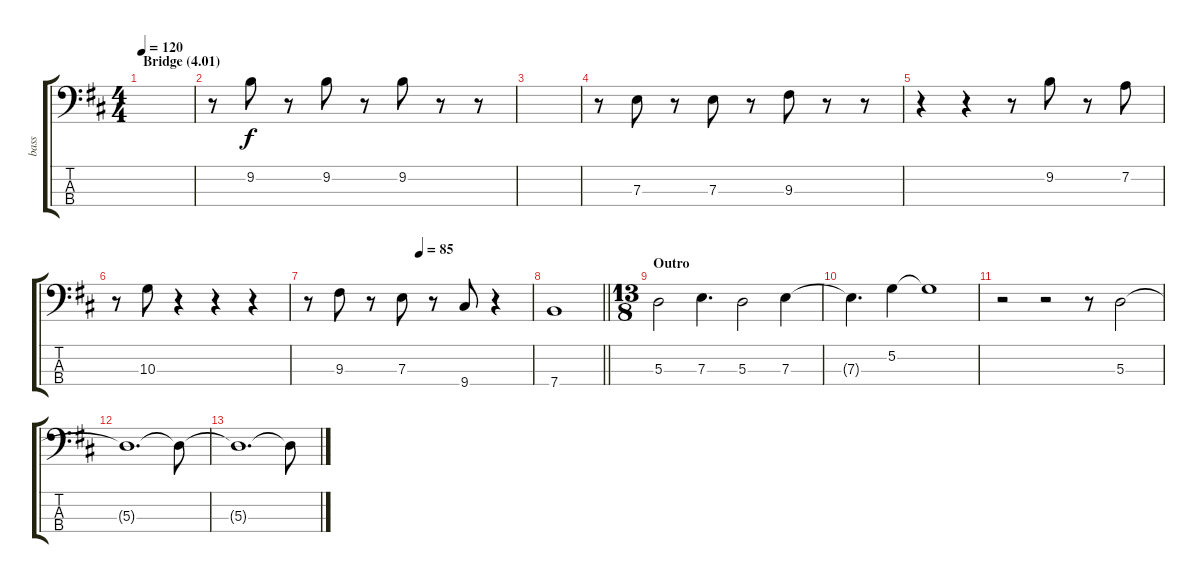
\track ("bass" "bass") {instrument electricbassfinger}
\staff {score tabs}
\tuning (G2 D2 A1 E1) {hide}
\ts (4 4)
\section ("" "Bridge (4.01)")
\tempo 120
\clef f4
\ks d
|
r.8 9.2.8 r.8 9.2.8 r.8 9.2.8 r.8 r.8 |
|
r.8 7.3.8 r.8 7.3.8 r.8 9.3.8 r.8 r.8 |
r.4 r.4 r.8 9.2.8 r.8 7.2.8 |
r.8 10.3.8 r.4 r.4 r.4 |
\tempo (85 0.5)
r.8 9.3.8 r.8 7.3.8 r.8 9.4.8 r.4 |
\barLineRight lightlight
7.4.1 |
\ts (13 8)
\section ("" "Outro")
5.3.2 7.3.4{d} 5.3.2 7.3.4 |
7.3{t}.4{d} 5.2.4 5.2{t}.1 |
r.2 r.2 r.8 5.3.2 |
5.3{t}.1{d} 5.3{t}.8 |
5.3{t}.1{d} 5.3{t}.8
